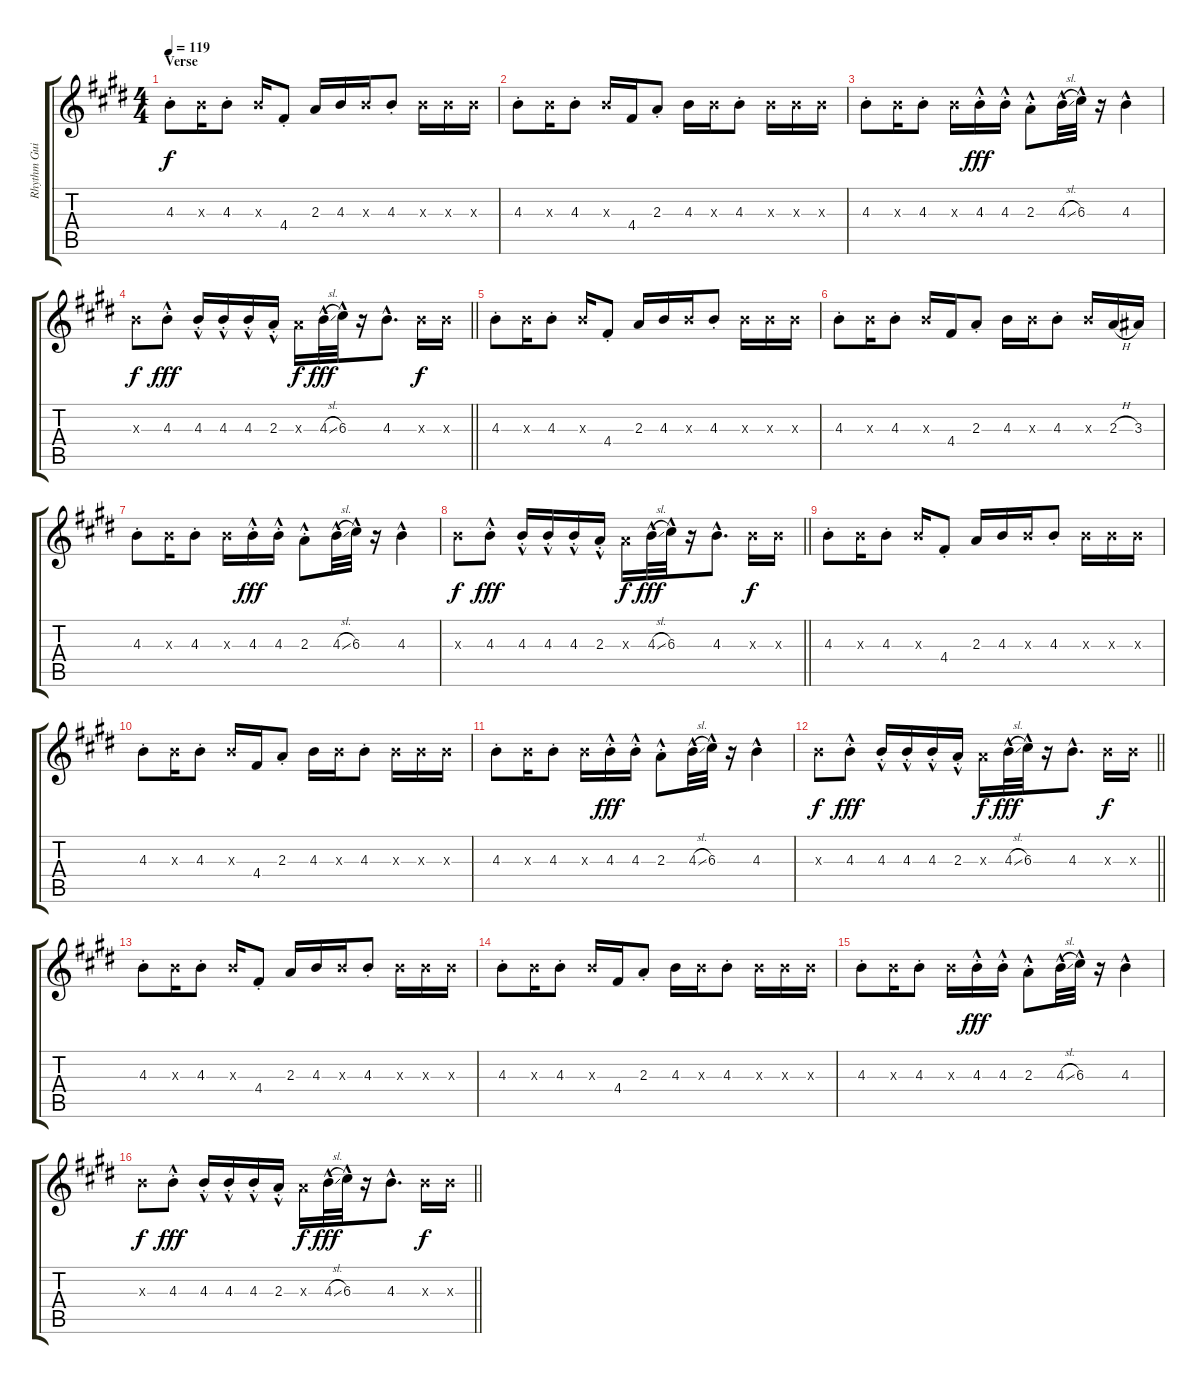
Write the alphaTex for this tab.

\track ("Rhythm Guitar" "Rhythm Gui") {instrument electricguitarmuted}
\staff {score tabs}
\tuning (E4 B3 G3 D3 A2 E2) {hide}
\ts (4 4)
\section ("" "Verse")
\tempo 119
\clef g2
\ks e
4.3{st}.8{dy f} 4.3{x}.16 4.3{st}.8 4.3{x}.16 4.4{st}.8 2.3.16 4.3.16 4.3{x}.16 4.3{st}.8 4.3{x}.16 4.3{x}.16 4.3{x}.16 |
4.3{st}.8 4.3{x}.16 4.3{st}.8 4.3{x}.16 4.4.16 2.3{st}.8 4.3.16 4.3{x}.16 4.3{st}.8 4.3{x}.16 4.3{x}.16 4.3{x}.16 |
4.3{st}.8 4.3{x}.16 4.3{st}.8 4.3{x}.16 4.3{hac st}.16{dy fff} 4.3{hac st}.16 2.3{hac st}.8 4.3{sl hac}.32 6.3{hac}.32 r.16 4.3{hac}.4 |
\barLineRight lightlight
4.3{x}.8{dy f} 4.3{hac st}.8{dy fff} 4.3{hac st}.16 4.3{hac st}.16 4.3{hac st}.16 2.3{hac st}.16 2.3{x}.16{dy f} 4.3{sl hac}.32{dy fff} 6.3{hac}.32 r.16 4.3{hac}.8{d} 4.3{x}.16{dy f} 4.3{x}.16 |
4.3{st}.8 4.3{x}.16 4.3{st}.8 4.3{x}.16 4.4{st}.8 2.3.16 4.3.16 4.3{x}.16 4.3{st}.8 4.3{x}.16 4.3{x}.16 4.3{x}.16 |
4.3{st}.8 4.3{x}.16 4.3{st}.8 4.3{x}.16 4.4.16 2.3{st}.8 4.3.16 4.3{x}.16 4.3{st}.8 4.3{x}.16 2.3{h}.16 3.3.16 |
4.3{st}.8 4.3{x}.16 4.3{st}.8 4.3{x}.16 4.3{hac st}.16{dy fff} 4.3{hac st}.16 2.3{hac st}.8 4.3{sl hac}.32 6.3{hac}.32 r.16 4.3{hac}.4 |
\barLineRight lightlight
4.3{x}.8{dy f} 4.3{hac st}.8{dy fff} 4.3{hac st}.16 4.3{hac st}.16 4.3{hac st}.16 2.3{hac st}.16 2.3{x}.16{dy f} 4.3{sl hac}.32{dy fff} 6.3{hac}.32 r.16 4.3{hac}.8{d} 4.3{x}.16{dy f} 4.3{x}.16 |
4.3{st}.8 4.3{x}.16 4.3{st}.8 4.3{x}.16 4.4{st}.8 2.3.16 4.3.16 4.3{x}.16 4.3{st}.8 4.3{x}.16 4.3{x}.16 4.3{x}.16 |
4.3{st}.8 4.3{x}.16 4.3{st}.8 4.3{x}.16 4.4.16 2.3{st}.8 4.3.16 4.3{x}.16 4.3{st}.8 4.3{x}.16 4.3{x}.16 4.3{x}.16 |
4.3{st}.8 4.3{x}.16 4.3{st}.8 4.3{x}.16 4.3{hac st}.16{dy fff} 4.3{hac st}.16 2.3{hac st}.8 4.3{sl hac}.32 6.3{hac}.32 r.16 4.3{hac}.4 |
\barLineRight lightlight
4.3{x}.8{dy f} 4.3{hac st}.8{dy fff} 4.3{hac st}.16 4.3{hac st}.16 4.3{hac st}.16 2.3{hac st}.16 2.3{x}.16{dy f} 4.3{sl hac}.32{dy fff} 6.3{hac}.32 r.16 4.3{hac}.8{d} 4.3{x}.16{dy f} 4.3{x}.16 |
4.3{st}.8 4.3{x}.16 4.3{st}.8 4.3{x}.16 4.4{st}.8 2.3.16 4.3.16 4.3{x}.16 4.3{st}.8 4.3{x}.16 4.3{x}.16 4.3{x}.16 |
4.3{st}.8 4.3{x}.16 4.3{st}.8 4.3{x}.16 4.4.16 2.3{st}.8 4.3.16 4.3{x}.16 4.3{st}.8 4.3{x}.16 4.3{x}.16 4.3{x}.16 |
4.3{st}.8 4.3{x}.16 4.3{st}.8 4.3{x}.16 4.3{hac st}.16{dy fff} 4.3{hac st}.16 2.3{hac st}.8 4.3{sl hac}.32 6.3{hac}.32 r.16 4.3{hac}.4 |
\barLineRight lightlight
4.3{x}.8{dy f} 4.3{hac st}.8{dy fff} 4.3{hac st}.16 4.3{hac st}.16 4.3{hac st}.16 2.3{hac st}.16 2.3{x}.16{dy f} 4.3{sl hac}.32{dy fff} 6.3{hac}.32 r.16 4.3{hac}.8{d} 4.3{x}.16{dy f} 4.3{x}.16
